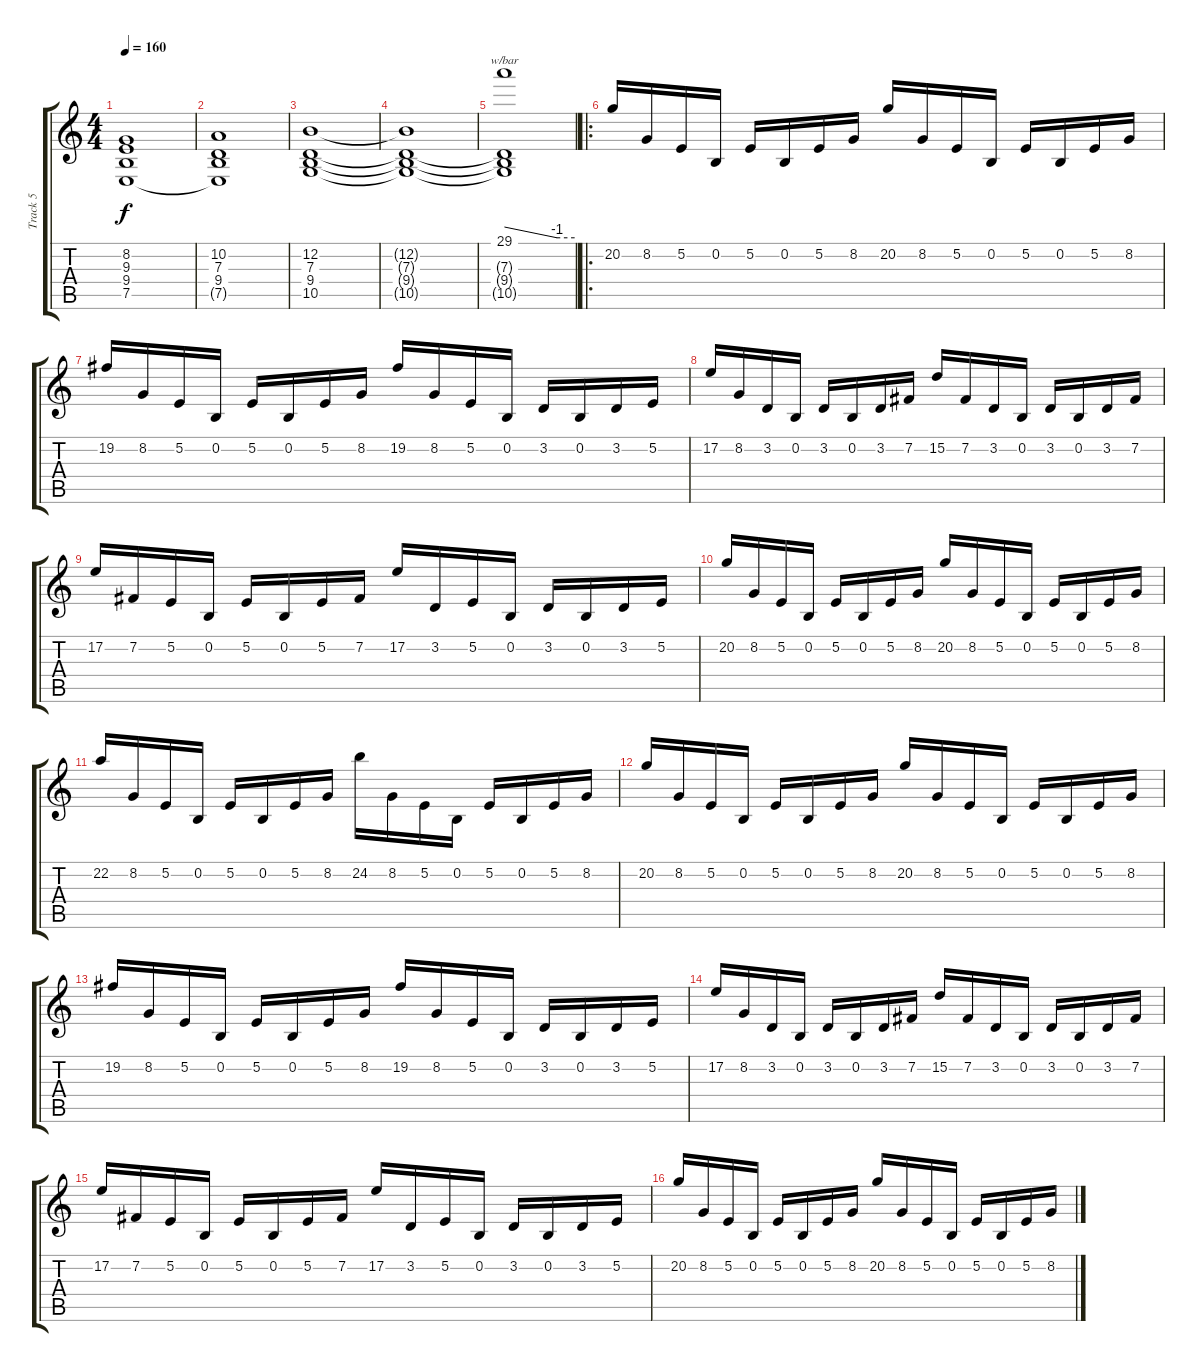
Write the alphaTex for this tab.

\track ("Track 5" "Track 5") {instrument orchestralharp}
\staff {score tabs}
\tuning (E4 B3 G3 D3 A2 E2) {hide}
\ts (4 4)
\tempo 160
\clef g2
\ks c
(8.2 9.3 9.4 7.5).1{dy f instrument synthstrings1} |
(10.2 7.3 9.4 7.5{t}).1 |
(12.2 7.3 9.4 10.5).1 |
(12.2{t} 7.3{t} 9.4{t} 10.5{t}).1 |
(29.1 7.3{t} 9.4{t} 10.5{t}).1{tbe (custom default 0 0 45 -4 60 -4)} |
\ro
20.2.16{volume 10 instrument orchestralharp} 8.2.16 5.2.16 0.2.16 5.2.16 0.2.16 5.2.16 8.2.16 20.2.16 8.2.16 5.2.16 0.2.16 5.2.16 0.2.16 5.2.16 8.2.16 |
19.2.16 8.2.16 5.2.16 0.2.16 5.2.16 0.2.16 5.2.16 8.2.16 19.2.16 8.2.16 5.2.16 0.2.16 3.2.16 0.2.16 3.2.16 5.2.16 |
17.2.16 8.2.16 3.2.16 0.2.16 3.2.16 0.2.16 3.2.16 7.2.16 15.2.16 7.2.16 3.2.16 0.2.16 3.2.16 0.2.16 3.2.16 7.2.16 |
17.2.16 7.2.16 5.2.16 0.2.16 5.2.16 0.2.16 5.2.16 7.2.16 17.2.16 3.2.16 5.2.16 0.2.16 3.2.16 0.2.16 3.2.16 5.2.16 |
20.2.16 8.2.16 5.2.16 0.2.16 5.2.16 0.2.16 5.2.16 8.2.16 20.2.16 8.2.16 5.2.16 0.2.16 5.2.16 0.2.16 5.2.16 8.2.16 |
22.2.16 8.2.16 5.2.16 0.2.16 5.2.16 0.2.16 5.2.16 8.2.16 24.2.16 8.2.16 5.2.16 0.2.16 5.2.16 0.2.16 5.2.16 8.2.16 |
20.2.16 8.2.16 5.2.16 0.2.16 5.2.16 0.2.16 5.2.16 8.2.16 20.2.16 8.2.16 5.2.16 0.2.16 5.2.16 0.2.16 5.2.16 8.2.16 |
19.2.16 8.2.16 5.2.16 0.2.16 5.2.16 0.2.16 5.2.16 8.2.16 19.2.16 8.2.16 5.2.16 0.2.16 3.2.16 0.2.16 3.2.16 5.2.16 |
17.2.16 8.2.16 3.2.16 0.2.16 3.2.16 0.2.16 3.2.16 7.2.16 15.2.16 7.2.16 3.2.16 0.2.16 3.2.16 0.2.16 3.2.16 7.2.16 |
17.2.16 7.2.16 5.2.16 0.2.16 5.2.16 0.2.16 5.2.16 7.2.16 17.2.16 3.2.16 5.2.16 0.2.16 3.2.16 0.2.16 3.2.16 5.2.16 |
20.2.16 8.2.16 5.2.16 0.2.16 5.2.16 0.2.16 5.2.16 8.2.16 20.2.16 8.2.16 5.2.16 0.2.16 5.2.16 0.2.16 5.2.16 8.2.16
